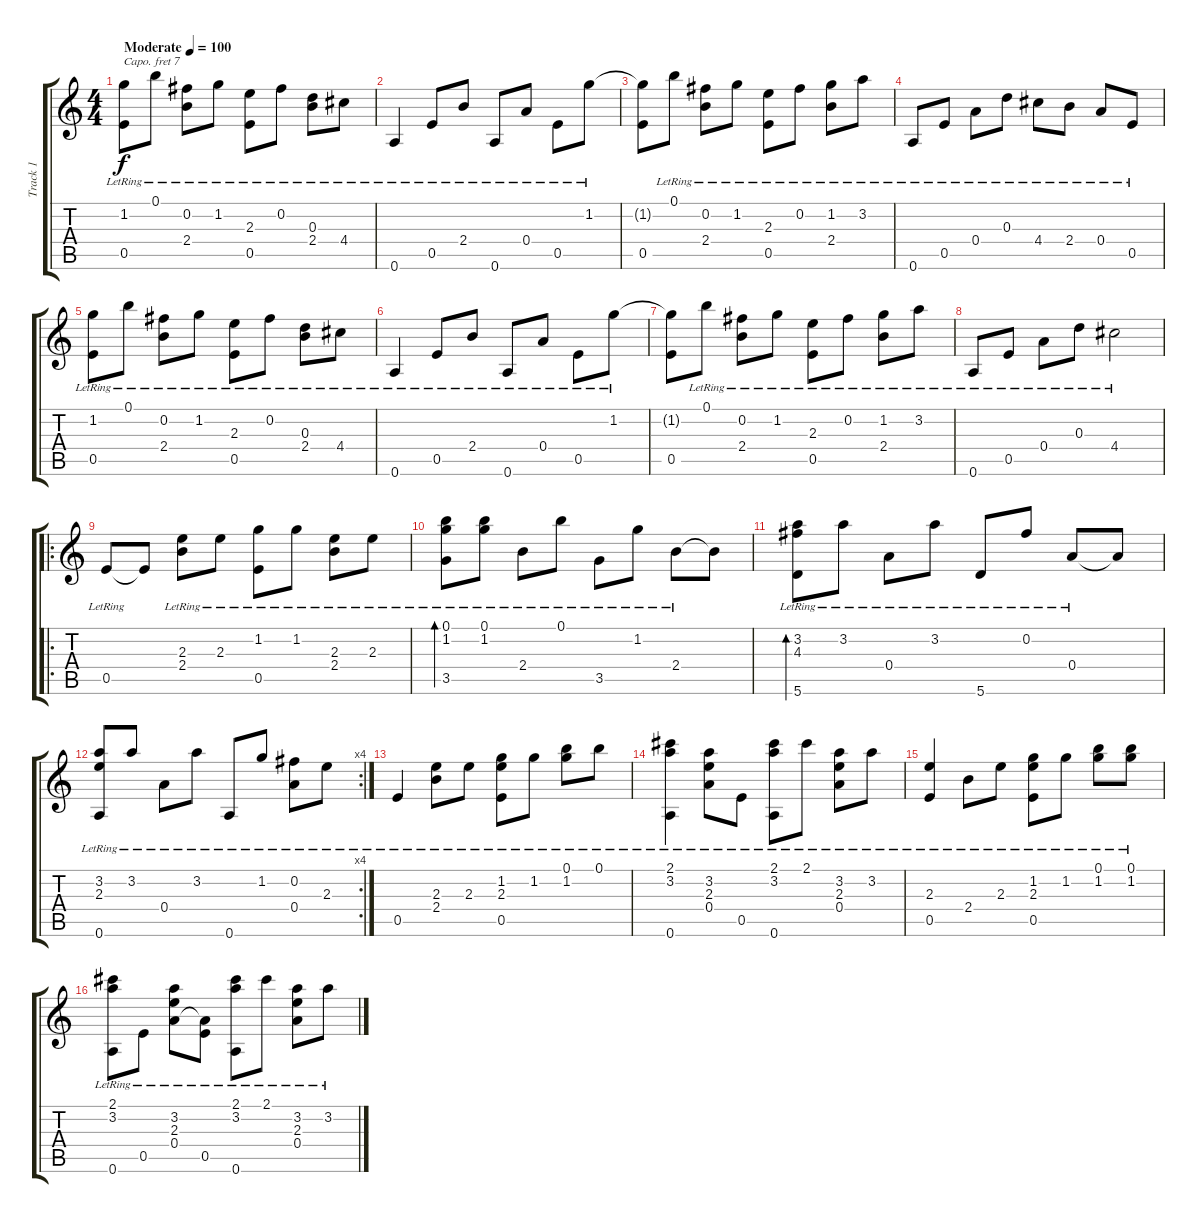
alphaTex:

\track ("Track 1" "Track 1") {instrument acousticguitarsteel}
\staff {score tabs}
\capo 7
\tuning (E4 B3 G3 D3 A2 D2) {hide}
\ts (4 4)
\tempo (100 "Moderate")
\clef g2
\ks c
(1.2{lr} 0.5{lr}).8{dy f instrument acousticguitarsteel} 0.1{lr}.8 (0.2{lr} 2.4{lr}).8 1.2{lr}.8 (2.3{lr} 0.5{lr}).8 0.2{lr}.8 (0.3{lr} 2.4{lr}).8 4.4{lr}.8 |
0.6{lr}.4 0.5{lr}.8 2.4{lr}.8 0.6{lr}.8 0.4{lr}.8 0.5{lr}.8 1.2{lr}.8 |
(1.2{t} 0.5).8 0.1{lr}.8 (0.2{lr} 2.4{lr}).8 1.2{lr}.8 (2.3{lr} 0.5{lr}).8 0.2{lr}.8 (1.2{lr} 2.4{lr}).8 3.2{lr}.8 |
0.6{lr}.8 0.5{lr}.8 0.4{lr}.8 0.3{lr}.8 4.4{lr}.8 2.4{lr}.8 0.4{lr}.8 0.5{lr}.8 |
(1.2{lr} 0.5{lr}).8 0.1{lr}.8 (0.2{lr} 2.4{lr}).8 1.2{lr}.8 (2.3{lr} 0.5{lr}).8 0.2{lr}.8 (0.3{lr} 2.4{lr}).8 4.4{lr}.8 |
0.6{lr}.4 0.5{lr}.8 2.4{lr}.8 0.6{lr}.8 0.4{lr}.8 0.5{lr}.8 1.2{lr}.8 |
(1.2{t} 0.5).8 0.1{lr}.8 (0.2{lr} 2.4{lr}).8 1.2{lr}.8 (2.3{lr} 0.5{lr}).8 0.2{lr}.8 (1.2{lr} 2.4{lr}).8 3.2{lr}.8 |
0.6{lr}.8 0.5{lr}.8 0.4{lr}.8 0.3{lr}.8 4.4{lr}.2 |
\ro
0.5{lr}.8 0.5{t}.8 (2.3{lr} 2.4{lr}).8 2.3{lr}.8 (1.2{lr} 0.5{lr}).8 1.2{lr}.8 (2.3{lr} 2.4{lr}).8 2.3{lr}.8 |
(0.1{lr} 1.2{lr} 3.5{lr}).8{bd 120} (0.1{lr} 1.2{lr}).8 2.4{lr}.8 0.1{lr}.8 3.5{lr}.8 1.2{lr}.8 2.4{lr}.8 2.4{t}.8 |
(3.2{lr} 4.3{lr} 5.6{lr}).8{bd 120} 3.2{lr}.8 0.4{lr}.8 3.2{lr}.8 5.6{lr}.8 0.2{lr}.8 0.4{lr}.8 0.4{t}.8 |
\rc 4
(3.2{lr} 2.3{lr} 0.6{lr}).8 3.2{lr}.8 0.4{lr}.8 3.2{lr}.8 0.6{lr}.8 1.2{lr}.8 (0.2{lr} 0.4{lr}).8 2.3{lr}.8 |
0.5{lr}.4 (2.3{lr} 2.4{lr}).8 2.3{lr}.8 (1.2{lr} 2.3{lr} 0.5{lr}).8 1.2{lr}.8 (0.1{lr} 1.2{lr}).8 0.1{lr}.8 |
(2.1{lr} 3.2{lr} 0.6{lr}).4 (3.2{lr} 2.3{lr} 0.4{lr}).8 0.5{lr}.8 (2.1{lr} 3.2{lr} 0.6{lr}).8 2.1{lr}.8 (3.2{lr} 2.3{lr} 0.4{lr}).8 3.2{lr}.8 |
(2.3{lr} 0.5{lr}).4 2.4{lr}.8 2.3{lr}.8 (1.2{lr} 2.3{lr} 0.5{lr}).8 1.2{lr}.8 (0.1{lr} 1.2{lr}).8 (0.1{lr} 1.2{lr}).8 |
(2.1{lr} 3.2{lr} 0.6{lr}).8 0.5{lr}.8 (3.2{lr} 2.3{lr} 0.4{lr}).8 (0.4{t} 0.5{lr}).8 (2.1{lr} 3.2{lr} 0.6{lr}).8 2.1{lr}.8 (3.2{lr} 2.3{lr} 0.4{lr}).8 3.2{lr}.8
